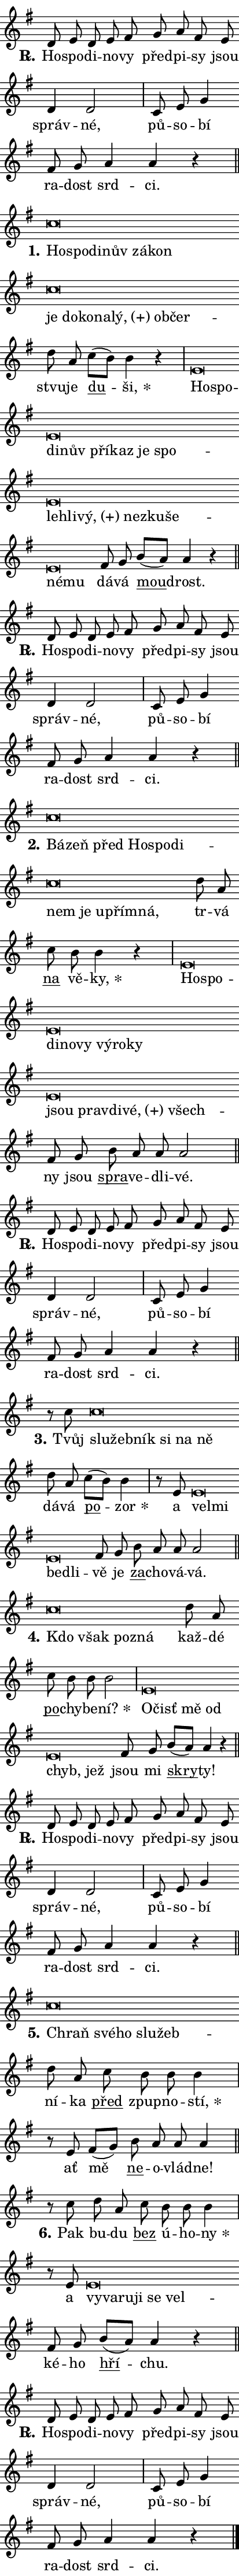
\version "2.22.1"
\header { tagline = "" }
\paper {
  indent = 0\cm
  top-margin = 0\cm
  right-margin = 0\cm
  bottom-margin = 0\cm
  left-margin = 0\cm
  paper-width = 7\cm
  page-breaking = #ly:one-page-breaking
  system-system-spacing.basic-distance = #11
  score-system-spacing.basic-distance = #11
  ragged-last = ##f
}


%% Author: Thomas Morley
%% https://lists.gnu.org/archive/html/lilypond-user/2020-05/msg00002.html
#(define (line-position grob)
"Returns position of @var[grob} in current system:
   @code{'start}, if at first time-step
   @code{'end}, if at last time-step
   @code{'middle} otherwise
"
  (let* ((col (ly:item-get-column grob))
         (ln (ly:grob-object col 'left-neighbor))
         (rn (ly:grob-object col 'right-neighbor))
         (col-to-check-left (if (ly:grob? ln) ln col))
         (col-to-check-right (if (ly:grob? rn) rn col))
         (break-dir-left
           (and
             (ly:grob-property col-to-check-left 'non-musical #f)
             (ly:item-break-dir col-to-check-left)))
         (break-dir-right
           (and
             (ly:grob-property col-to-check-right 'non-musical #f)
             (ly:item-break-dir col-to-check-right))))
        (cond ((eqv? 1 break-dir-left) 'start)
              ((eqv? -1 break-dir-right) 'end)
              (else 'middle))))

#(define (tranparent-at-line-position vctor)
  (lambda (grob)
  "Relying on @code{line-position} select the relevant enry from @var{vctor}.
Used to determine transparency,"
    (case (line-position grob)
      ((end) (not (vector-ref vctor 0)))
      ((middle) (not (vector-ref vctor 1)))
      ((start) (not (vector-ref vctor 2))))))

noteHeadBreakVisibility =
#(define-music-function (break-visibility)(vector?)
"Makes @code{NoteHead}s transparent relying on @var{break-visibility}"
#{
  \override NoteHead.transparent =
    #(tranparent-at-line-position break-visibility)
#})

#(define delete-ledgers-for-transparent-note-heads
  (lambda (grob)
    "Reads whether a @code{NoteHead} is transparent.
If so this @code{NoteHead} is removed from @code{'note-heads} from
@var{grob}, which is supposed to be @code{LedgerLineSpanner}.
As a result ledgers are not printed for this @code{NoteHead}"
    (let* ((nhds-array (ly:grob-object grob 'note-heads))
           (nhds-list
             (if (ly:grob-array? nhds-array)
                 (ly:grob-array->list nhds-array)
                 '()))
           ;; Relies on the transparent-property being done before
           ;; Staff.LedgerLineSpanner.after-line-breaking is executed.
           ;; This is fragile ...
           (to-keep
             (remove
               (lambda (nhd)
                 (ly:grob-property nhd 'transparent #f))
               nhds-list)))
      ;; TODO find a better method to iterate over grob-arrays, similiar
      ;; to filter/remove etc for lists
      ;; For now rebuilt from scratch
      (set! (ly:grob-object grob 'note-heads)  '())
      (for-each
        (lambda (nhd)
          (ly:pointer-group-interface::add-grob grob 'note-heads nhd))
        to-keep))))

hideNotes = {
  \noteHeadBreakVisibility #begin-of-line-visible
}
unHideNotes = {
  \noteHeadBreakVisibility #all-visible
}

% work-around for resetting accidentals
% https://lilypond.org/doc/v2.23/Documentation/notation/displaying-rhythms#unmetered-music
cadenzaMeasure = {
  \cadenzaOff
  \partial 1024 s1024
  \cadenzaOn
}

#(define-markup-command (accent layout props text) (markup?)
  "Underline accented syllable"
  (interpret-markup layout props
    #{\markup \override #'(offset . 4.3) \underline { #text }#}))

responsum = \markup \concat {
  "R" \hspace #-1.05 \path #0.1 #'((moveto 0 0.07) (lineto 0.9 0.8)) \hspace #0.05 "."
}

\layout {
    \context {
        \Staff
        \remove "Time_signature_engraver"
        \override LedgerLineSpanner.after-line-breaking = #delete-ledgers-for-transparent-note-heads
    }
    \context {
        \Voice {
            \override NoteHead.output-attributes = #'((class . "notehead"))
            \override Hairpin.height = #0.55
        }
    }
    \context {
        \Lyrics {
            \override StanzaNumber.output-attributes = #'((class . "stanzanumber"))
            \override LyricSpace.minimum-distance = #0.9
            \override LyricText.font-name = #"TeX Gyre Schola"
            \override LyricText.font-size = 1
            \override StanzaNumber.font-name = #"TeX Gyre Schola Bold"
            \override StanzaNumber.font-size = 1
        }
    }
}

% magnetic-lyrics.ily
%
%   written by
%     Jean Abou Samra <jean@abou-samra.fr>
%     Werner Lemberg <wl@gnu.org>
%
%   adapted by
%     Jiri Hon <jiri.hon@gmail.com>
%
% Version 2022-Apr-15

% https://www.mail-archive.com/lilypond-user@gnu.org/msg149350.html

#(define (Left_hyphen_pointer_engraver context)
   "Collect syllable-hyphen-syllable occurrences in lyrics and store
them in properties.  This engraver only looks to the left.  For
example, if the lyrics input is @code{foo -- bar}, it does the
following.

@itemize @bullet
@item
Set the @code{text} property of the @code{LyricHyphen} grob between
@q{foo} and @q{bar} to @code{foo}.

@item
Set the @code{left-hyphen} property of the @code{LyricText} grob with
text @q{foo} to the @code{LyricHyphen} grob between @q{foo} and
@q{bar}.
@end itemize

Use this auxiliary engraver in combination with the
@code{lyric-@/text::@/apply-@/magnetic-@/offset!} hook."
   (let ((hyphen #f)
         (text #f))
     (make-engraver
      (acknowledgers
       ((lyric-syllable-interface engraver grob source-engraver)
        (set! text grob)))
      (end-acknowledgers
       ((lyric-hyphen-interface engraver grob source-engraver)
        ;(when (not (grob::has-interface grob 'lyric-space-interface))
          (set! hyphen grob)));)
      ((stop-translation-timestep engraver)
       (when (and text hyphen)
         (ly:grob-set-object! text 'left-hyphen hyphen))
       (set! text #f)
       (set! hyphen #f)))))

#(define (lyric-text::apply-magnetic-offset! grob)
   "If the space between two syllables is less than the value in
property @code{LyricText@/.details@/.squash-threshold}, move the right
syllable to the left so that it gets concatenated with the left
syllable.

Use this function as a hook for
@code{LyricText@/.after-@/line-@/breaking} if the
@code{Left_@/hyphen_@/pointer_@/engraver} is active."
   (let ((hyphen (ly:grob-object grob 'left-hyphen #f)))
     (when hyphen
       (let ((left-text (ly:spanner-bound hyphen LEFT)))
         (when (grob::has-interface left-text 'lyric-syllable-interface)
           (let* ((common (ly:grob-common-refpoint grob left-text X))
                  (this-x-ext (ly:grob-extent grob common X))
                  (left-x-ext
                   (begin
                     ;; Trigger magnetism for left-text.
                     (ly:grob-property left-text 'after-line-breaking)
                     (ly:grob-extent left-text common X)))
                  ;; `delta` is the gap width between two syllables.
                  (delta (- (interval-start this-x-ext)
                            (interval-end left-x-ext)))
                  (details (ly:grob-property grob 'details))
                  (threshold (assoc-get 'squash-threshold details 0.2)))
             (when (< delta threshold)
               (let* (;; We have to manipulate the input text so that
                      ;; ligatures crossing syllable boundaries are not
                      ;; disabled.  For languages based on the Latin
                      ;; script this is essentially a beautification.
                      ;; However, for non-Western scripts it can be a
                      ;; necessity.
                      (lt (ly:grob-property left-text 'text))
                      (rt (ly:grob-property grob 'text))
                      (is-space (grob::has-interface hyphen 'lyric-space-interface))
                      (space (if is-space " " ""))
                      (space-markup (grob-interpret-markup grob " "))
                      (space-size (interval-length (ly:stencil-extent space-markup X)))
                      (extra-delta (if is-space space-size 0))
                      ;; Append new syllable.
                      (ltrt-space (if (and (string? lt) (string? rt))
                                (string-append lt space rt)
                                (make-concat-markup (list lt space rt))))
                      ;; Right-align `ltrt` to the right side.
                      (ltrt-space-markup (grob-interpret-markup
                               grob
                               (make-translate-markup
                                (cons (interval-length this-x-ext) 0)
                                (make-right-align-markup ltrt-space)))))
                 (begin
                   ;; Don't print `left-text`.
                   (ly:grob-set-property! left-text 'stencil #f)
                   ;; Set text and stencil (which holds all collected
                   ;; syllables so far) and shift it to the left.
                   (ly:grob-set-property! grob 'text ltrt-space)
                   (ly:grob-set-property! grob 'stencil ltrt-space-markup)
                   (ly:grob-translate-axis! grob (- (- delta extra-delta)) X))))))))))


#(define (lyric-hyphen::displace-bounds-first grob)
   ;; Make very sure this callback isn't triggered too early.
   (let ((left (ly:spanner-bound grob LEFT))
         (right (ly:spanner-bound grob RIGHT)))
     (ly:grob-property left 'after-line-breaking)
     (ly:grob-property right 'after-line-breaking)
     (ly:lyric-hyphen::print grob)))

squashThreshold = #0.4

\layout {
  \context {
    \Lyrics
    \consists #Left_hyphen_pointer_engraver
    \override LyricText.after-line-breaking =
      #lyric-text::apply-magnetic-offset!
    \override LyricHyphen.stencil = #lyric-hyphen::displace-bounds-first
    \override LyricText.details.squash-threshold = \squashThreshold
    \override LyricHyphen.minimum-distance = 0
    \override LyricHyphen.minimum-length = \squashThreshold
  }
}

squash = \override LyricText.details.squash-threshold = 9999
unSquash = \override LyricText.details.squash-threshold = \squashThreshold

left = \override LyricText.self-alignment-X = #LEFT
unLeft = \revert LyricText.self-alignment-X

starOffset = #(lambda (grob) 
                (let ((x_offset (ly:self-alignment-interface::aligned-on-x-parent grob)))
                  (if (= x_offset 0) 0 (+ x_offset 1.2))))

star = #(define-music-function (syllable)(string?)
"Append star separator at the end of a syllable"
#{
  \once \override LyricText.X-offset = #starOffset
  \lyricmode { \markup {
    #syllable
    \override #'((font-name . "TeX Gyre Schola Bold")) \hspace #0.2 \lower #0.65 \larger "*"
  } }
#})

starAccent = #(define-music-function (syllable)(string?)
"Append star separator at the end of a syllable and make accent"
#{
  \once \override LyricText.X-offset = #starOffset
  \lyricmode { \markup {
    \accent #syllable
    \override #'((font-name . "TeX Gyre Schola Bold")) \hspace #0.2 \lower #0.65 \larger "*"
  } }
#})

breath = #(define-music-function (syllable)(string?)
"Append breathing indicator at the end of a syllable"
#{
  \lyricmode { \markup { #syllable "+" } }
#})

optionalBreath = #(define-music-function (syllable)(string?)
"Append optional breathing indicator at the end of a syllable"
#{
  \lyricmode { \markup { #syllable "(+)" } }
#})


\score {
    <<
        \new Voice = "melody" { \cadenzaOn \key g \major \relative { d'8 e d e fis \bar "" g a fis e \bar "" d4 d2 \cadenzaMeasure \bar "|" c8 e g4 \bar "" fis8 g a4 a r \cadenzaMeasure \bar "||" \break }
\relative { c''\breve*1/16 \hideNotes \breve*1/16 \bar "" \breve*1/16 \bar "" \breve*1/16 \bar "" \breve*1/16 \bar "" \breve*1/16 \bar "" \breve*1/16 \bar "" \breve*1/16 \bar "" \breve*1/16 \bar "" \breve*1/16 \bar "" \breve*1/16 \bar "" \breve*1/16 \breve*1/16 \bar "" \unHideNotes d8 a \bar "" c[( b)] b4 r \cadenzaMeasure \bar "|" e,\breve*1/16 \hideNotes \breve*1/16 \bar "" \breve*1/16 \bar "" \breve*1/16 \bar "" \breve*1/16 \bar "" \breve*1/16 \bar "" \breve*1/16 \bar "" \breve*1/16 \bar "" \breve*1/16 \bar "" \breve*1/16 \bar "" \breve*1/16 \bar "" \breve*1/16 \bar "" \breve*1/16 \bar "" \breve*1/16 \bar "" \breve*1/16 \breve*1/16 \bar "" \unHideNotes fis8 g \bar "" b[( a)] a4 r \cadenzaMeasure \bar "||" \break }
\relative { d'8 e d e fis \bar "" g a fis e \bar "" d4 d2 \cadenzaMeasure \bar "|" c8 e g4 \bar "" fis8 g a4 a r \cadenzaMeasure \bar "||" \break }
\relative { c''\breve*1/16 \hideNotes \breve*1/16 \bar "" \breve*1/16 \bar "" \breve*1/16 \bar "" \breve*1/16 \bar "" \breve*1/16 \bar "" \breve*1/16 \bar "" \breve*1/16 \bar "" \breve*1/16 \bar "" \breve*1/16 \breve*1/16 \bar "" \unHideNotes d8 a \bar "" c b b4 r \cadenzaMeasure \bar "|" e,\breve*1/16 \hideNotes \breve*1/16 \bar "" \breve*1/16 \bar "" \breve*1/16 \bar "" \breve*1/16 \bar "" \breve*1/16 \bar "" \breve*1/16 \bar "" \breve*1/16 \bar "" \breve*1/16 \bar "" \breve*1/16 \bar "" \breve*1/16 \bar "" \breve*1/16 \breve*1/16 \bar "" \unHideNotes fis8 g \bar "" b a a a2 \cadenzaMeasure \bar "||" \break }
\relative { d'8 e d e fis \bar "" g a fis e \bar "" d4 d2 \cadenzaMeasure \bar "|" c8 e g4 \bar "" fis8 g a4 a r \cadenzaMeasure \bar "||" \break }
\relative { r8 c''8 c\breve*1/16 \hideNotes \breve*1/16 \bar "" \breve*1/16 \bar "" \breve*1/16 \bar "" \breve*1/16 \breve*1/16 \bar "" \unHideNotes d8 a \bar "" c[( b)] b4 \cadenzaMeasure \bar "|" r8 e,8 e\breve*1/16 \hideNotes \breve*1/16 \bar "" \breve*1/16 \breve*1/16 \bar "" \unHideNotes fis8 g \bar "" b a a a2 \cadenzaMeasure \bar "||" \break }
\relative { c''\breve*1/16 \hideNotes \breve*1/16 \bar "" \breve*1/16 \breve*1/16 \bar "" \unHideNotes d8 a \bar "" c b b b2 \cadenzaMeasure \bar "|" e,\breve*1/16 \hideNotes \breve*1/16 \bar "" \breve*1/16 \bar "" \breve*1/16 \bar "" \breve*1/16 \breve*1/16 \bar "" \unHideNotes fis8 g \bar "" b[( a)] a4 r \cadenzaMeasure \bar "||" \break }
\relative { d'8 e d e fis \bar "" g a fis e \bar "" d4 d2 \cadenzaMeasure \bar "|" c8 e g4 \bar "" fis8 g a4 a r \cadenzaMeasure \bar "||" \break }
\relative { c''\breve*1/16 \hideNotes \breve*1/16 \bar "" \breve*1/16 \bar "" \breve*1/16 \breve*1/16 \bar "" \unHideNotes d8 a \bar "" c b b b4 \cadenzaMeasure \bar "|" r8 e,8 fis[( g)] \bar "" b a a a4 \cadenzaMeasure \bar "||" \break }
\relative { r8 c''8 d8 a \bar "" c b b b4 \cadenzaMeasure \bar "|" r8 e,8 e\breve*1/16 \hideNotes \breve*1/16 \bar "" \breve*1/16 \bar "" \breve*1/16 \bar "" \breve*1/16 \breve*1/16 \bar "" \unHideNotes fis8 g \bar "" b[( a)] a4 r \cadenzaMeasure \bar "||" \break }
\relative { d'8 e d e fis \bar "" g a fis e \bar "" d4 d2 \cadenzaMeasure \bar "|" c8 e g4 \bar "" fis8 g a4 a r \cadenzaMeasure \bar "||" \break } \bar "|." }
        \new Lyrics \lyricsto "melody" { \lyricmode { \set stanza = \responsum
Ho -- spo -- di -- no -- vy před -- pi -- sy jsou správ -- né, pů -- so -- bí ra -- dost srd -- ci.
\set stanza = "1."
\left Ho -- \squash spo -- di -- nův zá -- kon je do -- ko -- na -- \optionalBreath lý, ob -- čer -- \unLeft \unSquash stvu -- je \markup \accent du -- \star ši, \left Ho -- \squash spo -- di -- nův pří -- kaz je spo -- leh -- li -- \optionalBreath vý, ne -- zku -- še -- né -- mu \unLeft \unSquash dá -- vá \markup \accent mou -- drost.
\set stanza = \responsum
Ho -- spo -- di -- no -- vy před -- pi -- sy jsou správ -- né, pů -- so -- bí ra -- dost srd -- ci.
\set stanza = "2."
\left Bá -- \squash zeň před Ho -- spo -- di -- nem je u -- přím -- ná, \unLeft \unSquash tr -- vá \markup \accent na vě -- \star ky, \left Ho -- \squash spo -- di -- no -- vy vý -- ro -- ky jsou prav -- di -- \optionalBreath vé, všech -- \unLeft \unSquash ny jsou \markup \accent spra -- ve -- dli -- vé.
\set stanza = \responsum
Ho -- spo -- di -- no -- vy před -- pi -- sy jsou správ -- né, pů -- so -- bí ra -- dost srd -- ci.
\set stanza = "3."
Tvůj \left slu -- \squash žeb -- ník si na ně \unLeft \unSquash dá -- vá \markup \accent po -- \star zor a \left vel -- \squash mi be -- dli -- \unLeft \unSquash vě je \markup \accent za -- cho -- vá -- vá.
\set stanza = "4."
\left Kdo \squash však po -- zná \unLeft \unSquash kaž -- dé \markup \accent po -- chy -- be -- \star ní? \left O -- \squash čisť mě od chyb, jež \unLeft \unSquash jsou mi \markup \accent skry -- ty!
\set stanza = \responsum
Ho -- spo -- di -- no -- vy před -- pi -- sy jsou správ -- né, pů -- so -- bí ra -- dost srd -- ci.
\set stanza = "5."
\left Chraň \squash své -- ho slu -- žeb -- \unLeft \unSquash ní -- ka \markup \accent před zpup -- no -- \star stí, ať mě \markup \accent ne -- o -- vlád -- ne!
\set stanza = "6."
Pak bu -- du \markup \accent bez ú -- ho -- \star ny a \left vy -- \squash va -- ru -- ji se vel -- \unLeft \unSquash ké -- ho \markup \accent hří -- chu.
\set stanza = \responsum
Ho -- spo -- di -- no -- vy před -- pi -- sy jsou správ -- né, pů -- so -- bí ra -- dost srd -- ci. } }
    >>
    \layout {}
}
